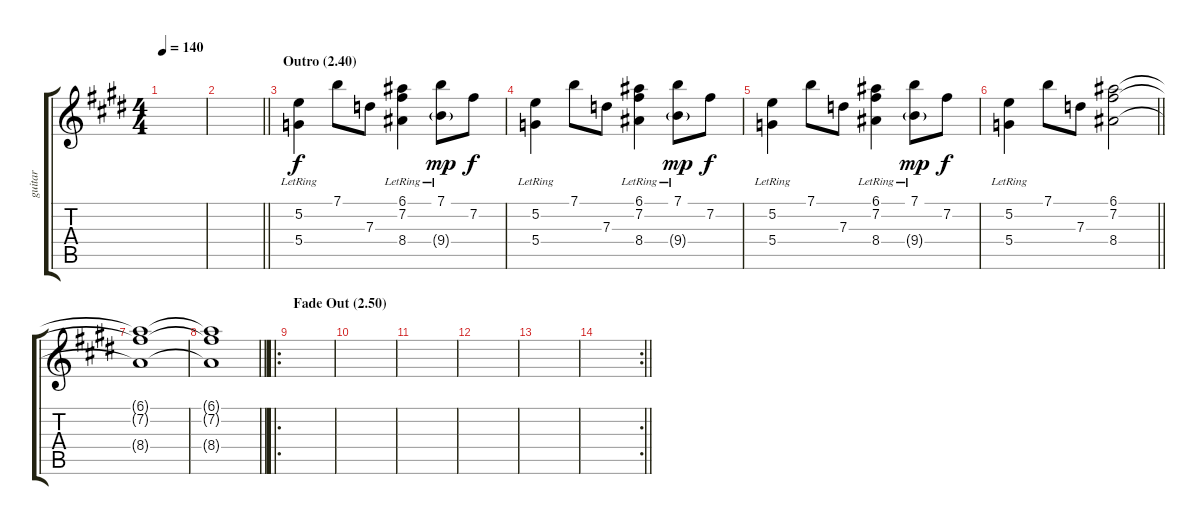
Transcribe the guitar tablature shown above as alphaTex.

\track ("guitar" "guitar") {instrument acousticguitarsteel}
\staff {score tabs}
\tuning (E4 B3 G3 D3 A2 E2) {hide}
\ts (4 4)
\tempo 140
\clef g2
\ks e
|
\barLineRight lightlight
|
\section ("" "Outro (2.40)")
(5.2{lr} 5.4{lr}).4{dy f} 7.1.8 7.3.8 (6.1 7.2 8.4{lr}).4 (7.1 9.4{g lr}).8{dy mp} 7.2.8{dy f} |
(5.2{lr} 5.4{lr}).4 7.1.8 7.3.8 (6.1 7.2 8.4{lr}).4 (7.1 9.4{g lr}).8{dy mp} 7.2.8{dy f} |
(5.2{lr} 5.4{lr}).4 7.1.8 7.3.8 (6.1 7.2 8.4{lr}).4 (7.1 9.4{g lr}).8{dy mp} 7.2.8{dy f} |
\barLineRight lightlight
(5.2{lr} 5.4{lr}).4 7.1.8 7.3.8 (6.1 7.2 8.4).2 |
(6.1{t} 7.2{t} 8.4{t}).1 |
\barLineRight lightlight
(6.1{t} 7.2{t} 8.4{t}).1 |
\ro
\section ("" "Fade Out (2.50)")
|
|
|
|
|
\rc 2
\barLineRight lightlight
